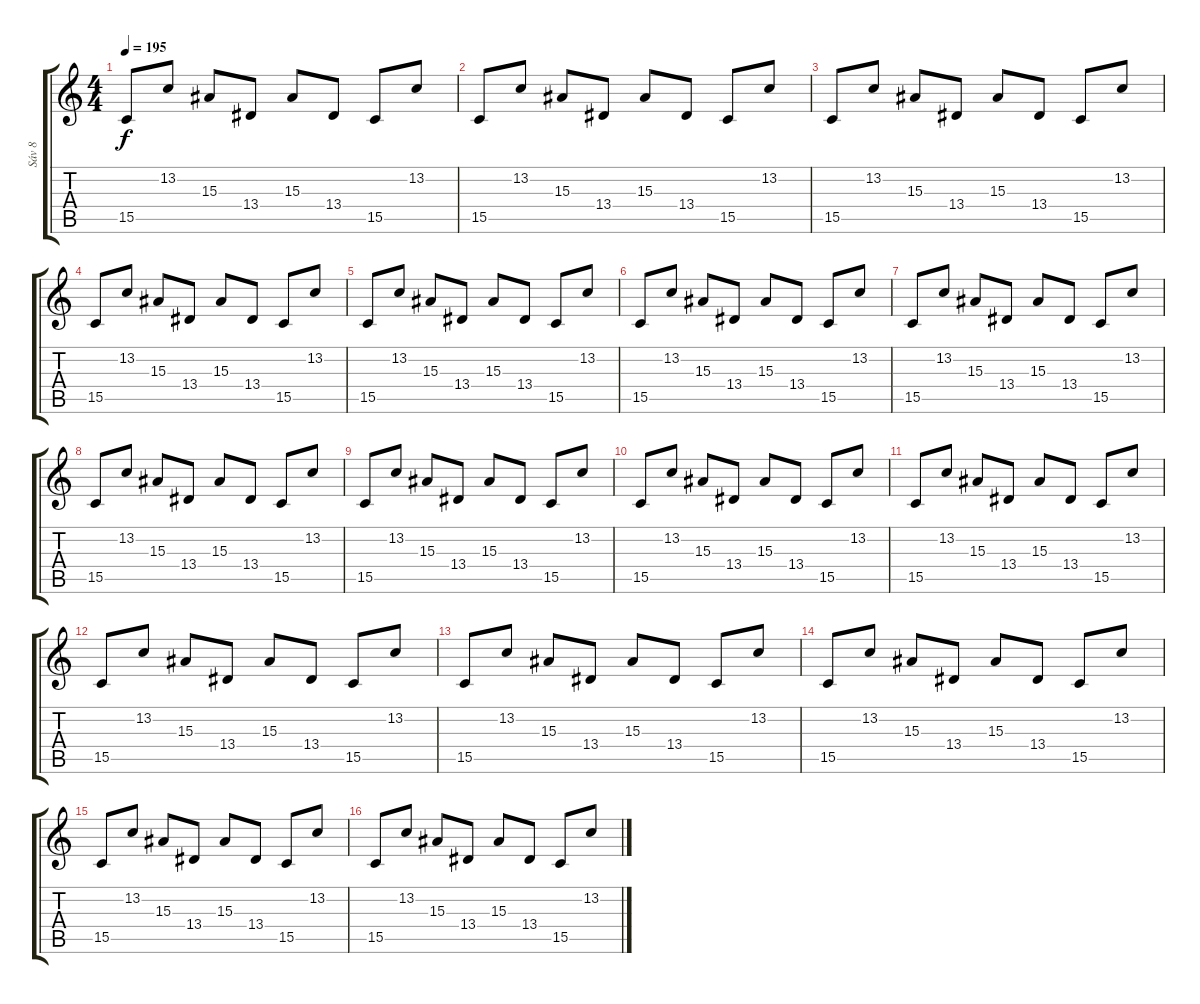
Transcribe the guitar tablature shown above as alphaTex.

\track ("Sáv 8" "Sáv 8") {instrument woodblock}
\staff {score tabs}
\tuning (E4 B3 G3 D3 A2 E2) {hide}
\ts (4 4)
\section ("" "")
\tempo 195
\clef g2
\ks c
15.5.8{dy f} 13.2.8 15.3.8 13.4.8 15.3.8 13.4.8 15.5.8 13.2.8 |
15.5.8 13.2.8 15.3.8 13.4.8 15.3.8 13.4.8 15.5.8 13.2.8 |
15.5.8 13.2.8 15.3.8 13.4.8 15.3.8 13.4.8 15.5.8 13.2.8 |
15.5.8 13.2.8 15.3.8 13.4.8 15.3.8 13.4.8 15.5.8 13.2.8 |
15.5.8 13.2.8 15.3.8 13.4.8 15.3.8 13.4.8 15.5.8 13.2.8 |
15.5.8 13.2.8 15.3.8 13.4.8 15.3.8 13.4.8 15.5.8 13.2.8 |
15.5.8 13.2.8 15.3.8 13.4.8 15.3.8 13.4.8 15.5.8 13.2.8 |
15.5.8 13.2.8 15.3.8 13.4.8 15.3.8 13.4.8 15.5.8 13.2.8 |
15.5.8 13.2.8 15.3.8 13.4.8 15.3.8 13.4.8 15.5.8 13.2.8 |
15.5.8 13.2.8 15.3.8 13.4.8 15.3.8 13.4.8 15.5.8 13.2.8 |
15.5.8 13.2.8 15.3.8 13.4.8 15.3.8 13.4.8 15.5.8 13.2.8 |
15.5.8 13.2.8 15.3.8 13.4.8 15.3.8 13.4.8 15.5.8 13.2.8 |
15.5.8 13.2.8 15.3.8 13.4.8 15.3.8 13.4.8 15.5.8 13.2.8 |
15.5.8 13.2.8 15.3.8 13.4.8 15.3.8 13.4.8 15.5.8 13.2.8 |
15.5.8 13.2.8 15.3.8 13.4.8 15.3.8 13.4.8 15.5.8 13.2.8 |
15.5.8 13.2.8 15.3.8 13.4.8 15.3.8 13.4.8 15.5.8 13.2.8
